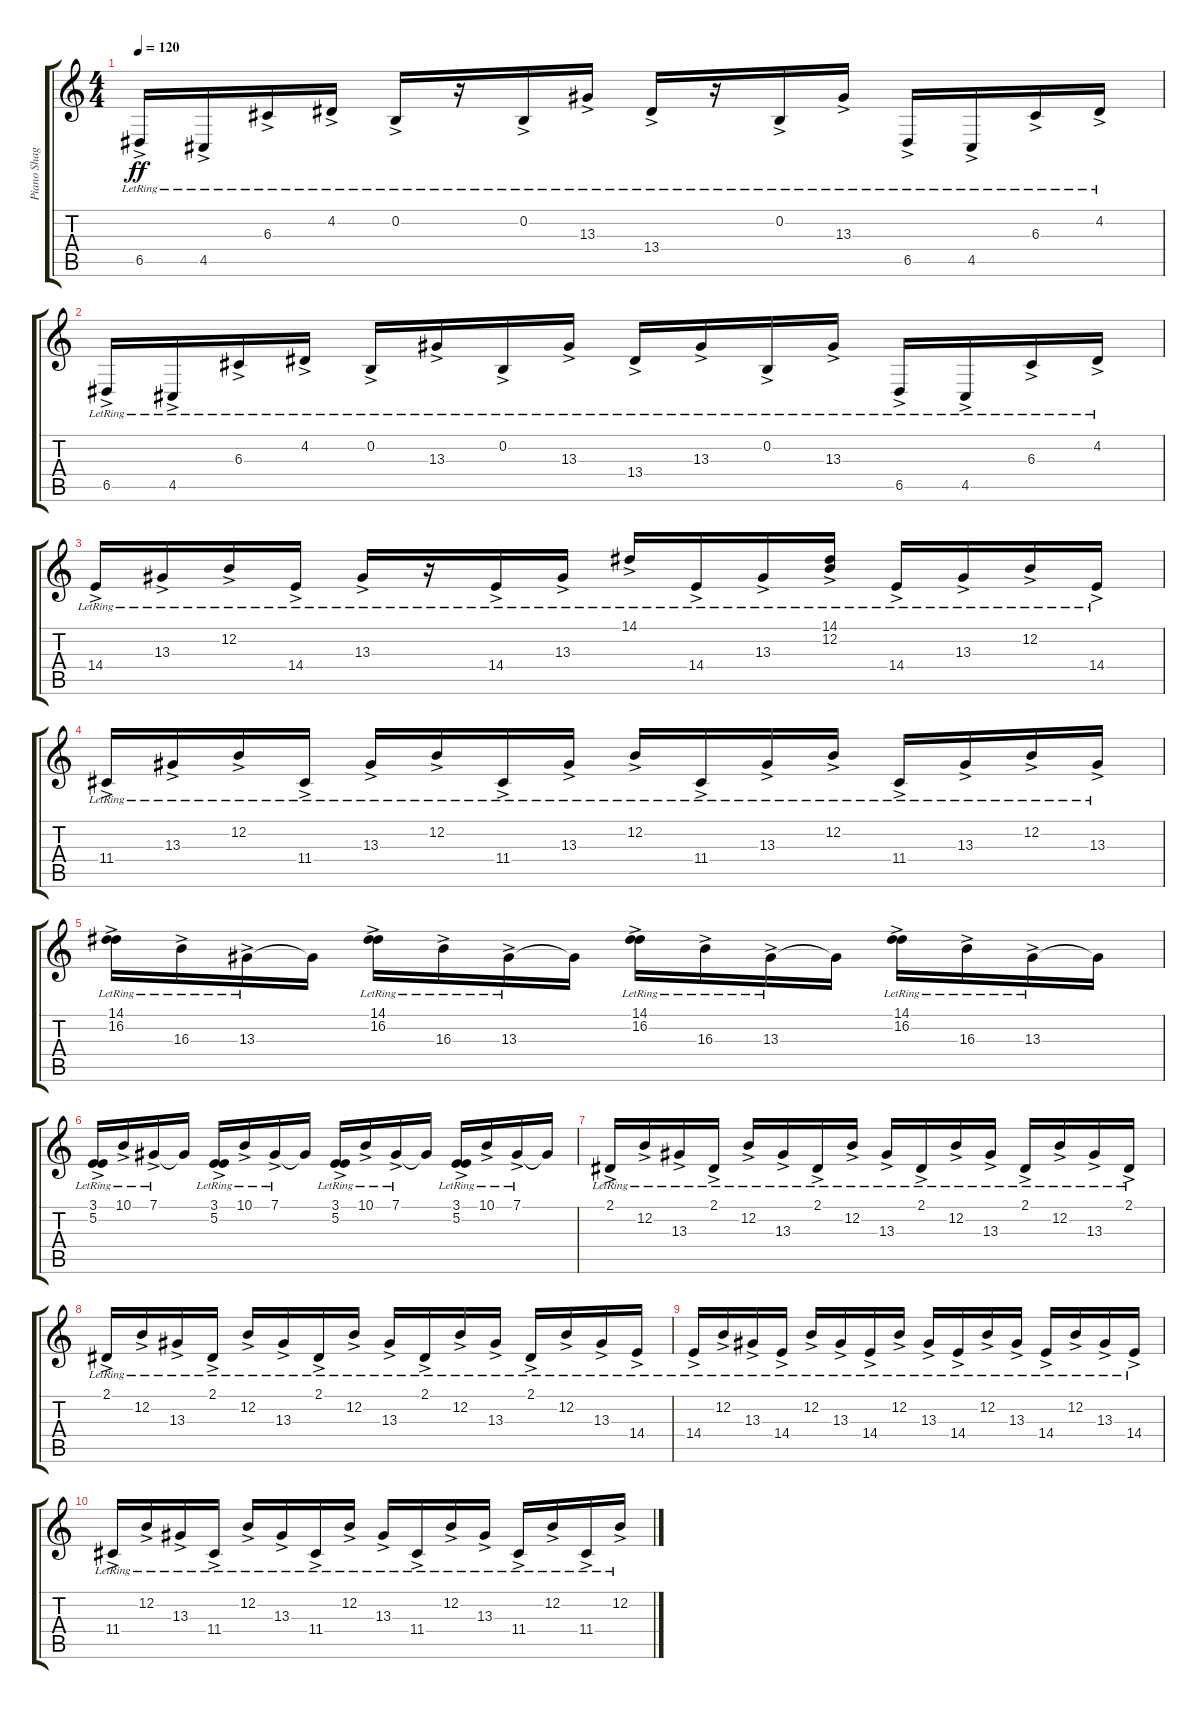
\track ("Piano Shaggy" "Piano Shag") {instrument brightacousticpiano}
\staff {score tabs}
\tuning (Db4 B3 G3 D3 A2 E2) {hide}
\ts (4 4)
\tempo 120
\clef g2
\ks c
6.5{ac lr}.16{dy ff} 4.5{ac lr}.16 6.3{ac lr}.16 4.2{ac lr}.16 0.2{ac lr}.16 r.16 0.2{ac lr}.16 13.3{ac lr}.16 13.4{ac lr}.16 r.16 0.2{ac lr}.16 13.3{ac lr}.16 6.5{ac lr}.16 4.5{ac lr}.16 6.3{ac lr}.16 4.2{ac lr}.16 |
6.5{ac lr}.16 4.5{ac lr}.16 6.3{ac lr}.16 4.2{ac lr}.16 0.2{ac lr}.16 13.3{ac lr}.16 0.2{ac lr}.16 13.3{ac lr}.16 13.4{ac lr}.16 13.3{ac lr}.16 0.2{ac lr}.16 13.3{ac lr}.16 6.5{ac lr}.16 4.5{ac lr}.16 6.3{ac lr}.16 4.2{ac lr}.16 |
14.4{ac lr}.16 13.3{ac lr}.16 12.2{ac lr}.16 14.4{ac lr}.16 13.3{ac lr}.16 r.16 14.4{ac lr}.16 13.3{ac lr}.16 14.1{ac lr}.16 14.4{ac lr}.16 13.3{ac lr}.16 (14.1{ac} 12.2{ac lr}).16 14.4{ac lr}.16 13.3{ac lr}.16 12.2{ac lr}.16 14.4{ac lr}.16 |
11.4{ac lr}.16 13.3{ac lr}.16 12.2{ac lr}.16 11.4{ac lr}.16 13.3{ac lr}.16 12.2{ac lr}.16 11.4{ac lr}.16 13.3{ac lr}.16 12.2{ac lr}.16 11.4{ac lr}.16 13.3{ac lr}.16 12.2{ac lr}.16 11.4{ac lr}.16 13.3{ac lr}.16 12.2{ac lr}.16 13.3{ac lr}.16 |
(14.1{ac lr} 16.2{ac lr}).16 16.3{ac lr}.16 13.3{ac lr}.16 13.3{t}.16 (14.1{ac lr} 16.2{ac lr}).16 16.3{ac lr}.16 13.3{ac lr}.16 13.3{t}.16 (14.1{ac lr} 16.2{ac lr}).16 16.3{ac lr}.16 13.3{ac lr}.16 13.3{t}.16 (14.1{ac lr} 16.2{ac lr}).16 16.3{ac lr}.16 13.3{ac lr}.16 13.3{t}.16 |
(3.1{ac lr} 5.2{ac lr}).16 10.1{ac lr}.16 7.1{ac lr}.16 7.1{t}.16 (3.1{ac lr} 5.2{ac lr}).16 10.1{ac lr}.16 7.1{ac lr}.16 7.1{t}.16 (3.1{ac lr} 5.2{ac lr}).16 10.1{ac lr}.16 7.1{ac lr}.16 7.1{t}.16 (3.1{ac lr} 5.2{ac lr}).16 10.1{ac lr}.16 7.1{ac lr}.16 7.1{t}.16 |
2.1{ac lr}.16 12.2{ac lr}.16 13.3{ac lr}.16 2.1{ac lr}.16 12.2{ac lr}.16 13.3{ac lr}.16 2.1{ac lr}.16 12.2{ac lr}.16 13.3{ac lr}.16 2.1{ac lr}.16 12.2{ac lr}.16 13.3{ac lr}.16 2.1{ac lr}.16 12.2{ac lr}.16 13.3{ac lr}.16 2.1{ac lr}.16 |
2.1{ac lr}.16 12.2{ac lr}.16 13.3{ac lr}.16 2.1{ac lr}.16 12.2{ac lr}.16 13.3{ac lr}.16 2.1{ac lr}.16 12.2{ac lr}.16 13.3{ac lr}.16 2.1{ac lr}.16 12.2{ac lr}.16 13.3{ac lr}.16 2.1{ac lr}.16 12.2{ac lr}.16 13.3{ac lr}.16 14.4{ac lr}.16 |
14.4{ac lr}.16 12.2{ac lr}.16 13.3{ac lr}.16 14.4{ac lr}.16 12.2{ac lr}.16 13.3{ac lr}.16 14.4{ac lr}.16 12.2{ac lr}.16 13.3{ac lr}.16 14.4{ac lr}.16 12.2{ac lr}.16 13.3{ac lr}.16 14.4{ac lr}.16 12.2{ac lr}.16 13.3{ac lr}.16 14.4{ac lr}.16 |
11.4{ac lr}.16 12.2{ac lr}.16 13.3{ac lr}.16 11.4{ac lr}.16 12.2{ac lr}.16 13.3{ac lr}.16 11.4{ac lr}.16 12.2{ac lr}.16 13.3{ac lr}.16 11.4{ac lr}.16 12.2{ac lr}.16 13.3{ac lr}.16 11.4{ac lr}.16 12.2{ac lr}.16 11.4{ac lr}.16 12.2{ac lr}.16
